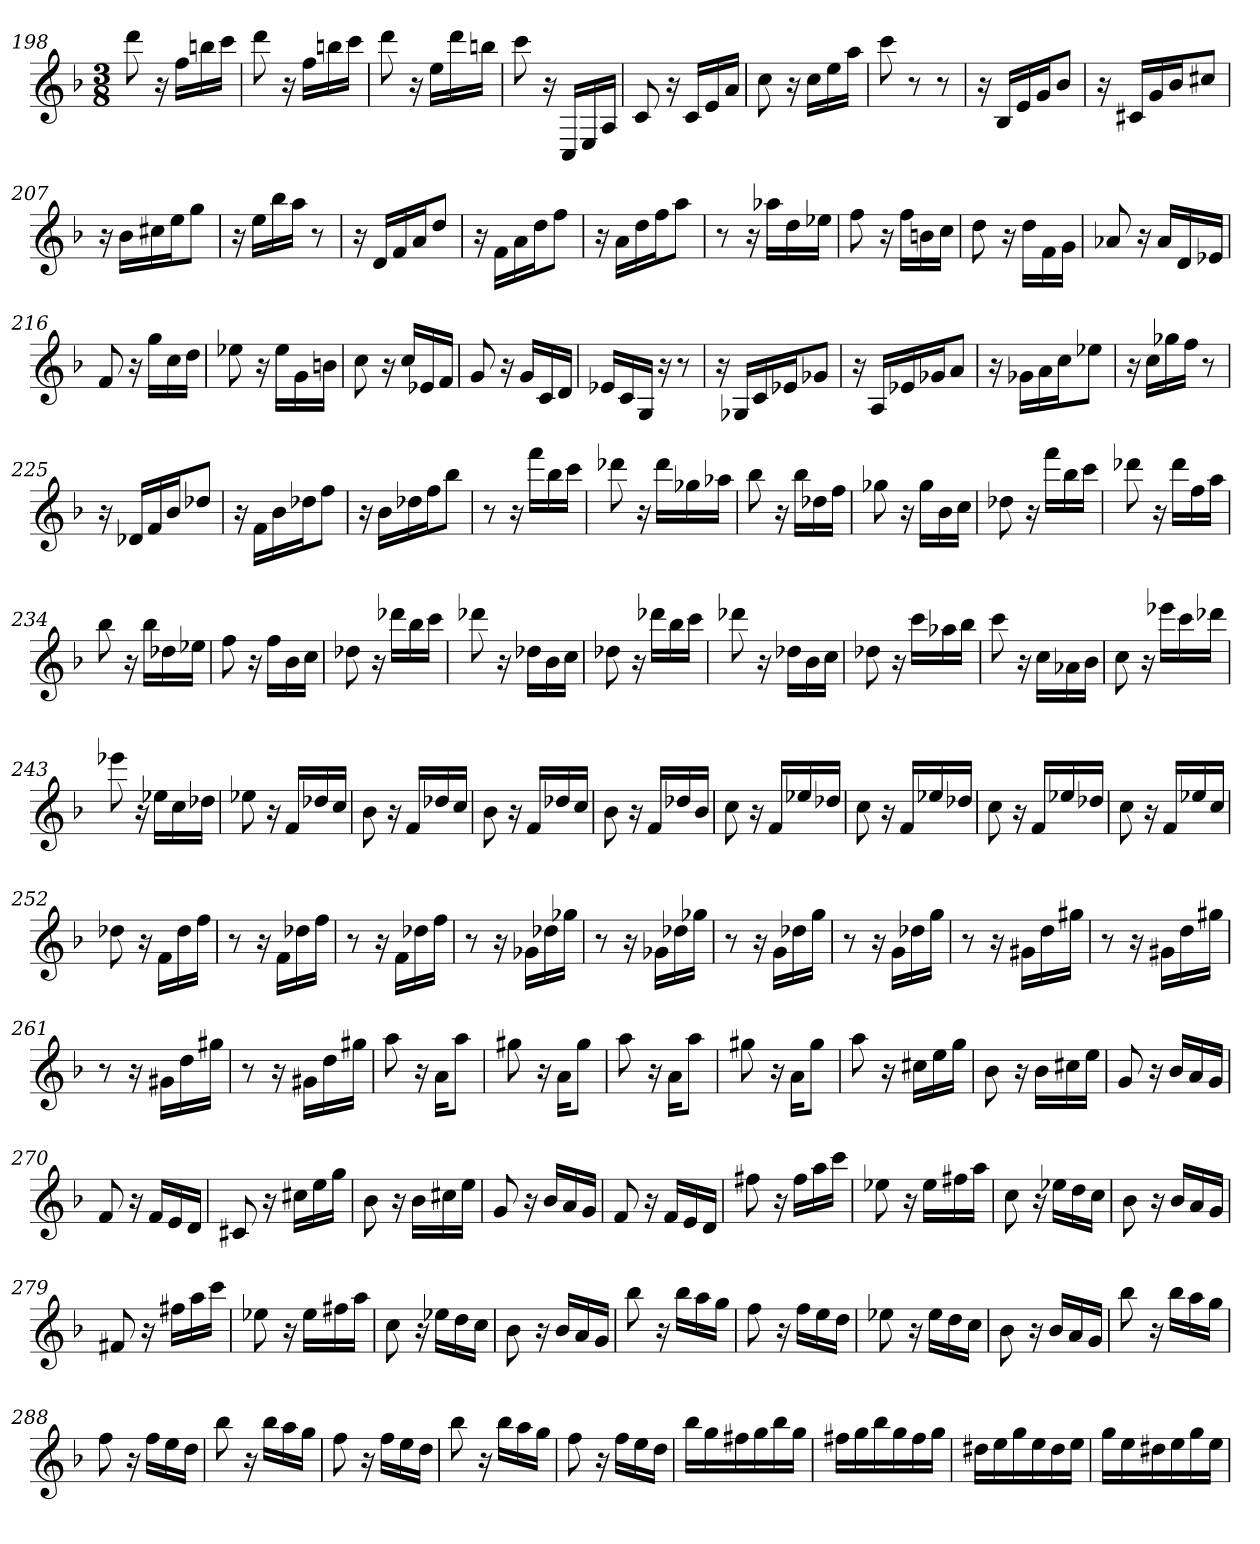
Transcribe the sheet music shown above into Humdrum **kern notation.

**kern
*part1
*staff1
*clefG2
*k[b-]
*d:
*M3/8
=198
8ddd
16r
16ff\LL
16bbn\
16ccc\JJ
=199
8ddd
16r
16ff\LL
16bbn\
16ccc\JJ
=200
8ddd
16r
16ee\LL
16ddd\
16bbn\JJ
=201
8ccc
16r
16C/LL
16E/
16A/JJ
=202
8c
16r
16c/LL
16e/
16a/JJ
=203
8cc
16r
16cc\LL
16ee\
16aa\JJ
=204
8ccc
8r
8r
=205
16r
16B-/LL
16e/
16g/J
8b-/J
=206
16r
16c#X/LL
16g/
16b-/J
8cc#X/J
=207
16r
16b-\LL
16cc#X\
16ee\J
8gg\J
=208
16r
16ee\LL
16bb-\
16aa\JJ
8r
=209
16r
16d/LL
16f/
16a/J
8dd/J
=210
16r
16f\LL
16a\
16dd\J
8ff\J
=211
16r
16a\LL
16dd\
16ff\J
8aa\J
=212
8r
16r
16aa-X\LL
16dd\
16ee-X\JJ
=213
8ff
16r
16ff\LL
16bn\
16cc\JJ
=214
8dd
16r
16dd\LL
16f\
16g\JJ
=215
8a-X
16r
16a-/LL
16d/
16e-X/JJ
=216
8f
16r
16gg\LL
16cc\
16dd\JJ
=217
8ee-X
16r
16ee-\LL
16g\
16bn\JJ
=218
8cc
16r
16cc/LL
16e-X/
16f/JJ
=219
8g
16r
16g/LL
16c/
16d/JJ
=220
16e-X/LL
16c/
16G/JJ
16r
8r
=221
16r
16G-X/LL
16c/
16e-X/J
8g-X/J
=222
16r
16A/LL
16e-X/
16g-X/J
8a/J
=223
16r
16g-X\LL
16a\
16cc\J
8ee-X\J
=224
16r
16cc\LL
16gg-X\
16ff\JJ
8r
=225
16r
16d-X/LL
16f/
16b-/J
8dd-X/J
=226
16r
16f\LL
16b-\
16dd-X\J
8ff\J
=227
16r
16b-\LL
16dd-X\
16ff\J
8bb-\J
=228
8r
16r
16fff\LL
16bb-\
16ccc\JJ
=229
8ddd-X
16r
16ddd-\LL
16gg-X\
16aa-X\JJ
=230
8bb-
16r
16bb-\LL
16dd-X\
16ff\JJ
=231
8gg-X
16r
16gg-\LL
16b-\
16cc\JJ
=232
8dd-X
16r
16fff\LL
16bb-\
16ccc\JJ
=233
8ddd-X
16r
16ddd-\LL
16ff\
16aa\JJ
=234
8bb-
16r
16bb-\LL
16dd-X\
16ee-X\JJ
=235
8ff
16r
16ff\LL
16b-\
16cc\JJ
=236
8dd-X
16r
16ddd-X\LL
16bb-\
16ccc\JJ
=237
8ddd-X
16r
16dd-X\LL
16b-\
16cc\JJ
=238
8dd-X
16r
16ddd-X\LL
16bb-\
16ccc\JJ
=239
8ddd-X
16r
16dd-X\LL
16b-\
16cc\JJ
=240
8dd-X
16r
16ccc\LL
16aa-X\
16bb-\JJ
=241
8ccc
16r
16cc\LL
16a-X\
16b-\JJ
=242
8cc
16r
16eee-X\LL
16ccc\
16ddd-X\JJ
=243
8eee-X
16r
16ee-X\LL
16cc\
16dd-X\JJ
=244
8ee-X
16r
16f/LL
16dd-X/
16cc/JJ
=245
8b-
16r
16f/LL
16dd-X/
16cc/JJ
=246
8b-
16r
16f/LL
16dd-X/
16cc/JJ
=247
8b-
16r
16f/LL
16dd-X/
16b-/JJ
=248
8cc
16r
16f/LL
16ee-X/
16dd-X/JJ
=249
8cc
16r
16f/LL
16ee-X/
16dd-X/JJ
=250
8cc
16r
16f/LL
16ee-X/
16dd-X/JJ
=251
8cc
16r
16f/LL
16ee-X/
16cc/JJ
=252
8dd-X
16r
16f\LL
16dd-\
16ff\JJ
=253
8r
16r
16f\LL
16dd-X\
16ff\JJ
=254
8r
16r
16f\LL
16dd-X\
16ff\JJ
=255
8r
16r
16g-X\LL
16dd-X\
16gg-X\JJ
=256
8r
16r
16g-X\LL
16dd-X\
16gg-X\JJ
=257
8r
16r
16g\LL
16dd-X\
16gg\JJ
=258
8r
16r
16g\LL
16dd-X\
16gg\JJ
=259
8r
16r
16g#X\LL
16dd\
16gg#X\JJ
=260
8r
16r
16g#X\LL
16dd\
16gg#X\JJ
=261
8r
16r
16g#X\LL
16dd\
16gg#X\JJ
=262
8r
16r
16g#X\LL
16dd\
16gg#X\JJ
=263
8aa
16r
16a\KL
8aa\J
=264
8gg#X
16r
16a\KL
8gg#\J
=265
8aa
16r
16a\KL
8aa\J
=266
8gg#X
16r
16a\KL
8gg#\J
=267
8aa
16r
16cc#X\LL
16ee\
16gg\JJ
=268
8b-
16r
16b-\LL
16cc#X\
16ee\JJ
=269
8g
16r
16b-/LL
16a/
16g/JJ
=270
8f
16r
16f/LL
16e/
16d/JJ
=271
8c#X
16r
16cc#X\LL
16ee\
16gg\JJ
=272
8b-
16r
16b-\LL
16cc#X\
16ee\JJ
=273
8g
16r
16b-/LL
16a/
16g/JJ
=274
8f
16r
16f/LL
16e/
16d/JJ
=275
8ff#X
16r
16ff#\LL
16aa\
16ccc\JJ
=276
8ee-X
16r
16ee-\LL
16ff#X\
16aa\JJ
=277
8cc
16r
16ee-X\LL
16dd\
16cc\JJ
=278
8b-
16r
16b-/LL
16a/
16g/JJ
=279
8f#X
16r
16ff#X\LL
16aa\
16ccc\JJ
=280
8ee-X
16r
16ee-\LL
16ff#X\
16aa\JJ
=281
8cc
16r
16ee-X\LL
16dd\
16cc\JJ
=282
8b-
16r
16b-/LL
16a/
16g/JJ
=283
8bb-
16r
16bb-\LL
16aa\
16gg\JJ
=284
8ff
16r
16ff\LL
16ee\
16dd\JJ
=285
8ee-X
16r
16ee-\LL
16dd\
16cc\JJ
=286
8b-
16r
16b-/LL
16a/
16g/JJ
=287
8bb-
16r
16bb-\LL
16aa\
16gg\JJ
=288
8ff
16r
16ff\LL
16ee\
16dd\JJ
=289
8bb-
16r
16bb-\LL
16aa\
16gg\JJ
=290
8ff
16r
16ff\LL
16ee\
16dd\JJ
=291
8bb-
16r
16bb-\LL
16aa\
16gg\JJ
=292
8ff
16r
16ff\LL
16ee\
16dd\JJ
=293
16bb-\LL
16gg\
16ff#X\
16gg\
16bb-\
16gg\JJ
=294
16ff#X\LL
16gg\
16bb-\
16gg\
16ff#\
16gg\JJ
=295
16dd#X\LL
16ee\
16gg\
16ee\
16dd#\
16ee\JJ
=296
16gg\LL
16ee\
16dd#X\
16ee\
16gg\
16ee\JJ
=
*-
